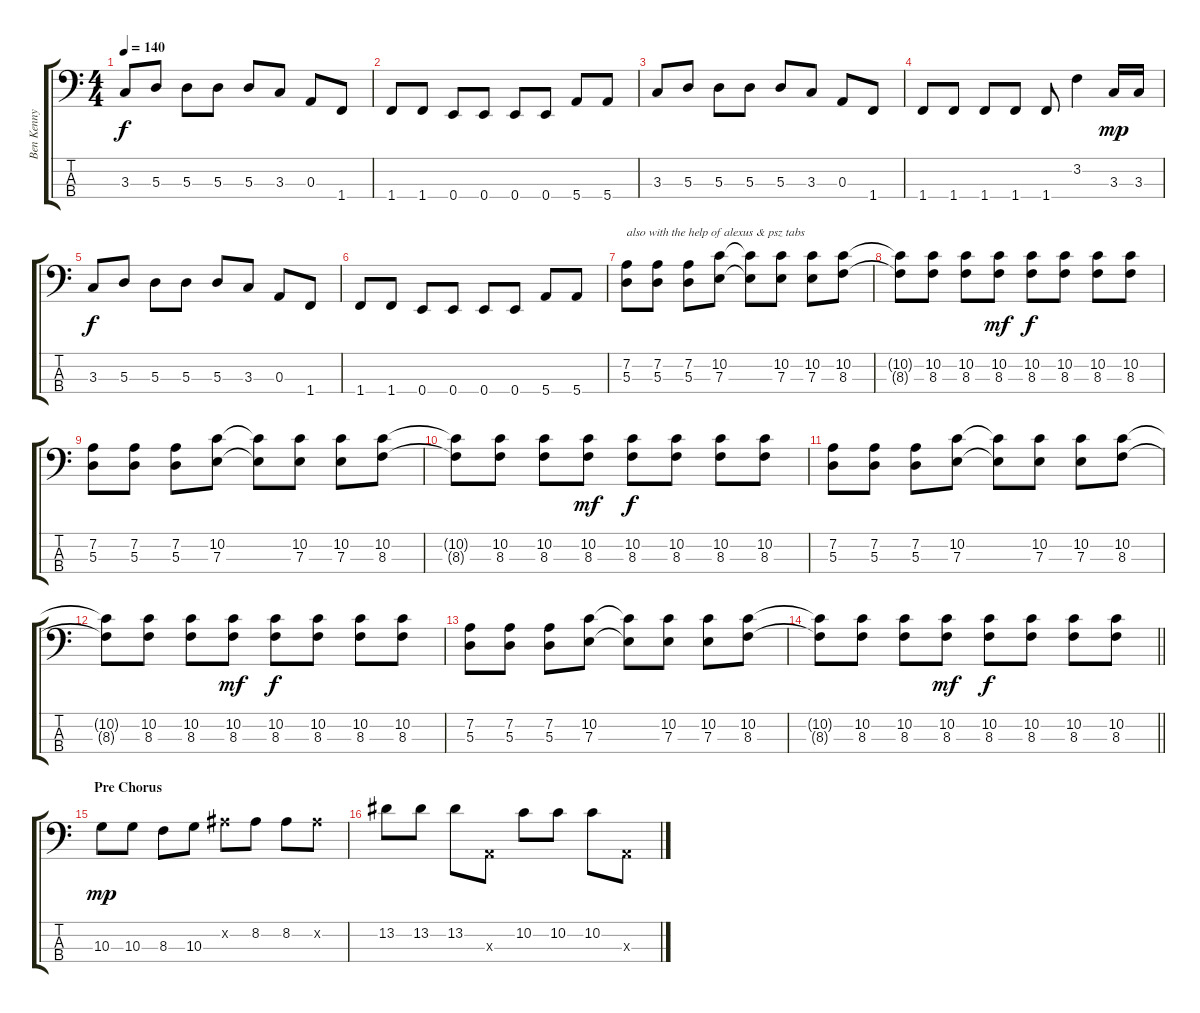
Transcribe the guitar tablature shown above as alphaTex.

\track ("Ben Kenny [Bass]" "Ben Kenny ") {instrument electricbassfinger}
\staff {score tabs}
\tuning (G2 D2 A1 E1) {hide}
\ts (4 4)
\tempo 140
\clef f4
\ks c
3.3.8{dy f} 5.3.8 5.3.8 5.3.8 5.3.8 3.3.8 0.3.8 1.4.8 |
1.4.8 1.4.8 0.4.8 0.4.8 0.4.8 0.4.8 5.4.8 5.4.8 |
3.3.8 5.3.8 5.3.8 5.3.8 5.3.8 3.3.8 0.3.8 1.4.8 |
1.4.8 1.4.8 1.4.8 1.4.8 1.4.8 3.2.4 3.3.16{dy mp} 3.3.16 |
3.3.8{dy f} 5.3.8 5.3.8 5.3.8 5.3.8 3.3.8 0.3.8 1.4.8 |
1.4.8 1.4.8 0.4.8 0.4.8 0.4.8 0.4.8 5.4.8 5.4.8 |
(7.2 5.3).8{txt "also with the help of alexus & psz tabs"} (7.2 5.3).8 (7.2 5.3).8 (10.2 7.3).8 (10.2{t} 7.3{t}).8 (10.2 7.3).8 (10.2 7.3).8 (10.2 8.3).8 |
(10.2{t} 8.3{t}).8 (10.2 8.3).8 (10.2 8.3).8 (10.2 8.3).8{dy mf} (10.2 8.3).8{dy f} (10.2 8.3).8 (10.2 8.3).8 (10.2 8.3).8 |
(7.2 5.3).8 (7.2 5.3).8 (7.2 5.3).8 (10.2 7.3).8 (10.2{t} 7.3{t}).8 (10.2 7.3).8 (10.2 7.3).8 (10.2 8.3).8 |
(10.2{t} 8.3{t}).8 (10.2 8.3).8 (10.2 8.3).8 (10.2 8.3).8{dy mf} (10.2 8.3).8{dy f} (10.2 8.3).8 (10.2 8.3).8 (10.2 8.3).8 |
(7.2 5.3).8 (7.2 5.3).8 (7.2 5.3).8 (10.2 7.3).8 (10.2{t} 7.3{t}).8 (10.2 7.3).8 (10.2 7.3).8 (10.2 8.3).8 |
(10.2{t} 8.3{t}).8 (10.2 8.3).8 (10.2 8.3).8 (10.2 8.3).8{dy mf} (10.2 8.3).8{dy f} (10.2 8.3).8 (10.2 8.3).8 (10.2 8.3).8 |
(7.2 5.3).8 (7.2 5.3).8 (7.2 5.3).8 (10.2 7.3).8 (10.2{t} 7.3{t}).8 (10.2 7.3).8 (10.2 7.3).8 (10.2 8.3).8 |
\barLineRight lightlight
(10.2{t} 8.3{t}).8 (10.2 8.3).8 (10.2 8.3).8 (10.2 8.3).8{dy mf} (10.2 8.3).8{dy f} (10.2 8.3).8 (10.2 8.3).8 (10.2 8.3).8 |
\section ("" "Pre Chorus")
10.3.8{dy mp} 10.3.8 8.3.8 10.3.8 8.2{x}.8 8.2.8 8.2.8 8.2{x}.8 |
13.2.8 13.2.8 13.2.8 0.3{x}.8 10.2.8 10.2.8 10.2.8 0.3{x}.8
